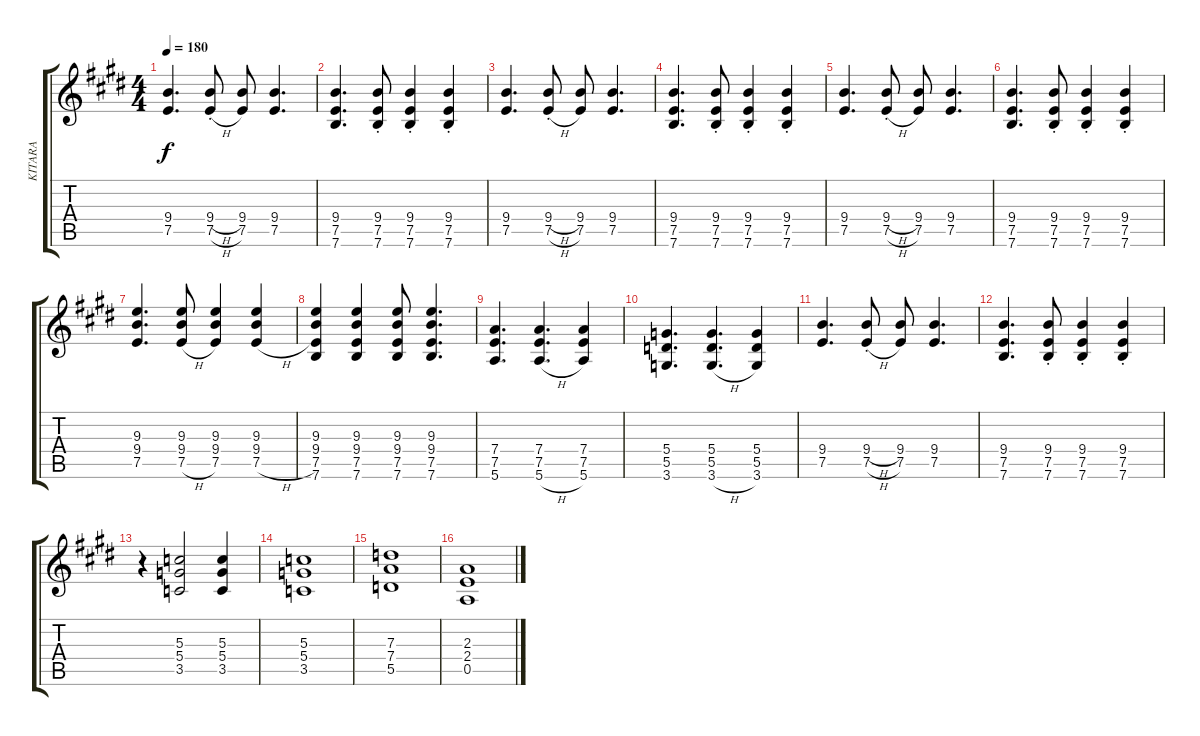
\track ("KITARA" "KITARA") {instrument overdrivenguitar}
\staff {score tabs}
\tuning (E4 B3 G3 D3 A2 E2) {hide}
\ts (4 4)
\tempo 180
\clef g2
\ks e
(9.4 7.5).4{d dy f} (9.4{h st} 7.5{h st}).8 (9.4 7.5).8 (9.4 7.5).4{d} |
(9.4 7.5 7.6).4{d} (9.4{st} 7.5 7.6).8 (9.4{st} 7.5 7.6).4 (9.4{st} 7.5 7.6{st}).4 |
(9.4 7.5).4{d} (9.4{h st} 7.5{h st}).8 (9.4 7.5).8 (9.4 7.5).4{d} |
(9.4 7.5 7.6).4{d} (9.4{st} 7.5 7.6).8 (9.4{st} 7.5 7.6).4 (9.4{st} 7.5 7.6{st}).4 |
(9.4 7.5).4{d} (9.4{h st} 7.5{h st}).8 (9.4 7.5).8 (9.4 7.5).4{d} |
(9.4 7.5 7.6).4{d} (9.4{st} 7.5 7.6).8 (9.4{st} 7.5 7.6).4 (9.4{st} 7.5 7.6{st}).4 |
(9.3 9.4 7.5).4{d} (9.3 9.4 7.5{h}).8 (9.3 9.4 7.5).4 (9.3 9.4 7.5{h}).4 |
(9.3 9.4 7.5 7.6).4 (9.3 9.4 7.5 7.6).4 (9.3 9.4 7.5 7.6).8 (9.3 9.4 7.5 7.6).4{d} |
(7.4 7.5 5.6).4{d} (7.4 7.5 5.6{h}).4{d} (7.4 7.5 5.6).4 |
(5.4 5.5 3.6).4{d} (5.4 5.5 3.6{h}).4{d} (5.4 5.5 3.6).4 |
(9.4 7.5).4{d} (9.4{h st} 7.5{h st}).8 (9.4 7.5).8 (9.4 7.5).4{d} |
(9.4 7.5 7.6).4{d} (9.4{st} 7.5 7.6).8 (9.4{st} 7.5 7.6).4 (9.4{st} 7.5 7.6{st}).4 |
r.4 (5.3 5.4 3.5).2 (5.3 5.4 3.5).4 |
(5.3 5.4 3.5).1 |
(7.3 7.4 5.5).1 |
(2.3 2.4 0.5).1
